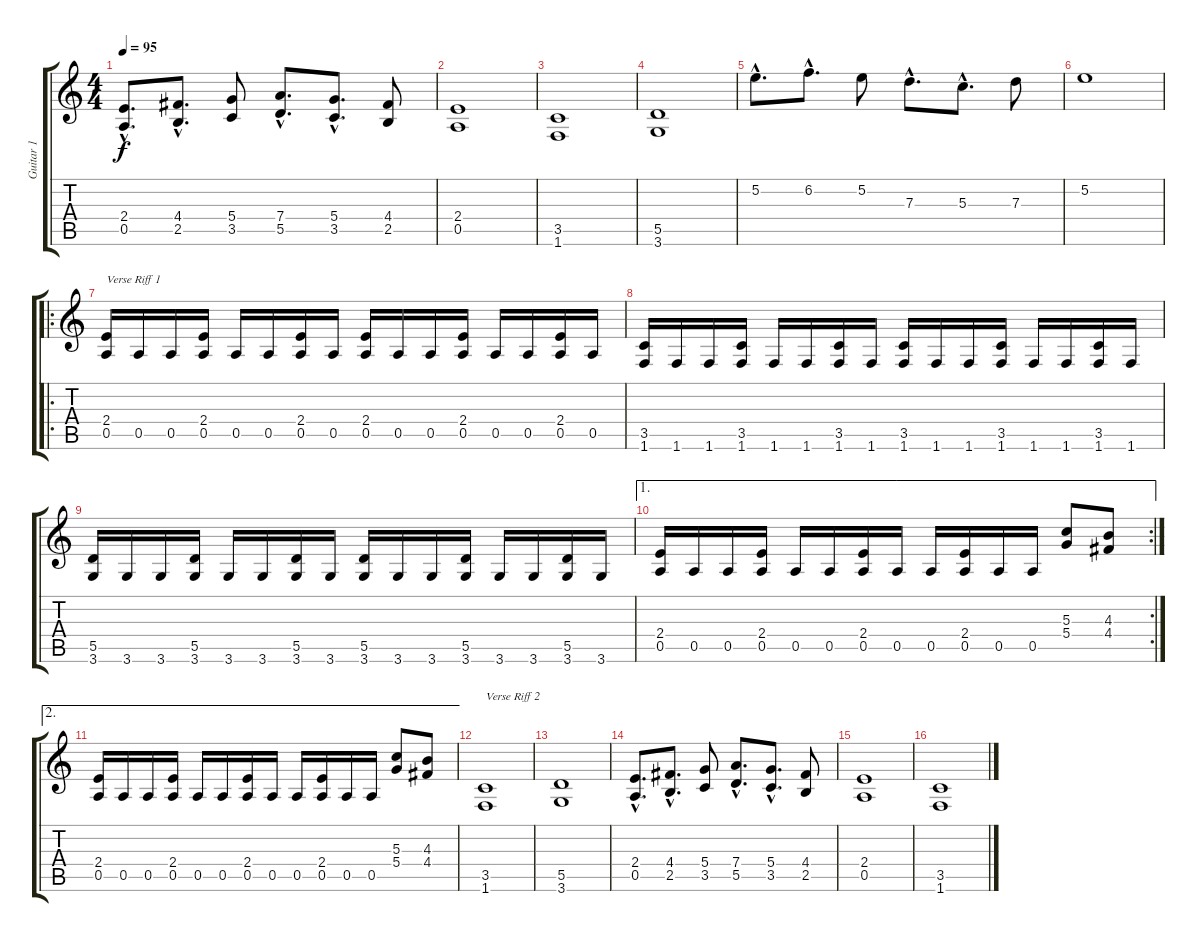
\track ("Guitar 1" "Guitar 1") {instrument distortionguitar}
\staff {score tabs}
\tuning (E4 B3 G3 D3 A2 E2) {hide}
\ts (4 4)
\tempo 95
\clef g2
\ks c
(2.4{hac} 0.5{hac}).8{d dy f} (4.4{hac} 2.5{hac}).8{d} (5.4 3.5).8 (7.4{hac} 5.5{hac}).8{d} (5.4{hac} 3.5{hac}).8{d} (4.4 2.5).8 |
(2.4 0.5).1 |
(3.5 1.6).1 |
(5.5 3.6).1 |
5.2{hac}.8{d} 6.2{hac}.8{d} 5.2.8 7.3{hac}.8{d} 5.3{hac}.8{d} 7.3.8 |
5.2.1 |
\ro
(2.4 0.5).16{txt "Verse Riff 1"} 0.5.16 0.5.16 (2.4 0.5).16 0.5.16 0.5.16 (2.4 0.5).16 0.5.16 (2.4 0.5).16 0.5.16 0.5.16 (2.4 0.5).16 0.5.16 0.5.16 (2.4 0.5).16 0.5.16 |
(3.5 1.6).16 1.6.16 1.6.16 (3.5 1.6).16 1.6.16 1.6.16 (3.5 1.6).16 1.6.16 (3.5 1.6).16 1.6.16 1.6.16 (3.5 1.6).16 1.6.16 1.6.16 (3.5 1.6).16 1.6.16 |
(5.5 3.6).16 3.6.16 3.6.16 (5.5 3.6).16 3.6.16 3.6.16 (5.5 3.6).16 3.6.16 (5.5 3.6).16 3.6.16 3.6.16 (5.5 3.6).16 3.6.16 3.6.16 (5.5 3.6).16 3.6.16 |
\ae 1
\rc 2
(2.4 0.5).16 0.5.16 0.5.16 (2.4 0.5).16 0.5.16 0.5.16 (2.4 0.5).16 0.5.16 0.5.16 (2.4 0.5).16 0.5.16 0.5.16 (5.3 5.4).8 (4.3 4.4).8 |
\ae 2
(2.4 0.5).16 0.5.16 0.5.16 (2.4 0.5).16 0.5.16 0.5.16 (2.4 0.5).16 0.5.16 0.5.16 (2.4 0.5).16 0.5.16 0.5.16 (5.3 5.4).8 (4.3 4.4).8 |
(3.5 1.6).1{txt "Verse Riff 2"} |
(5.5 3.6).1 |
(2.4{hac} 0.5{hac}).8{d} (4.4{hac} 2.5{hac}).8{d} (5.4 3.5).8 (7.4{hac} 5.5{hac}).8{d} (5.4{hac} 3.5{hac}).8{d} (4.4 2.5).8 |
(2.4 0.5).1 |
(3.5 1.6).1
